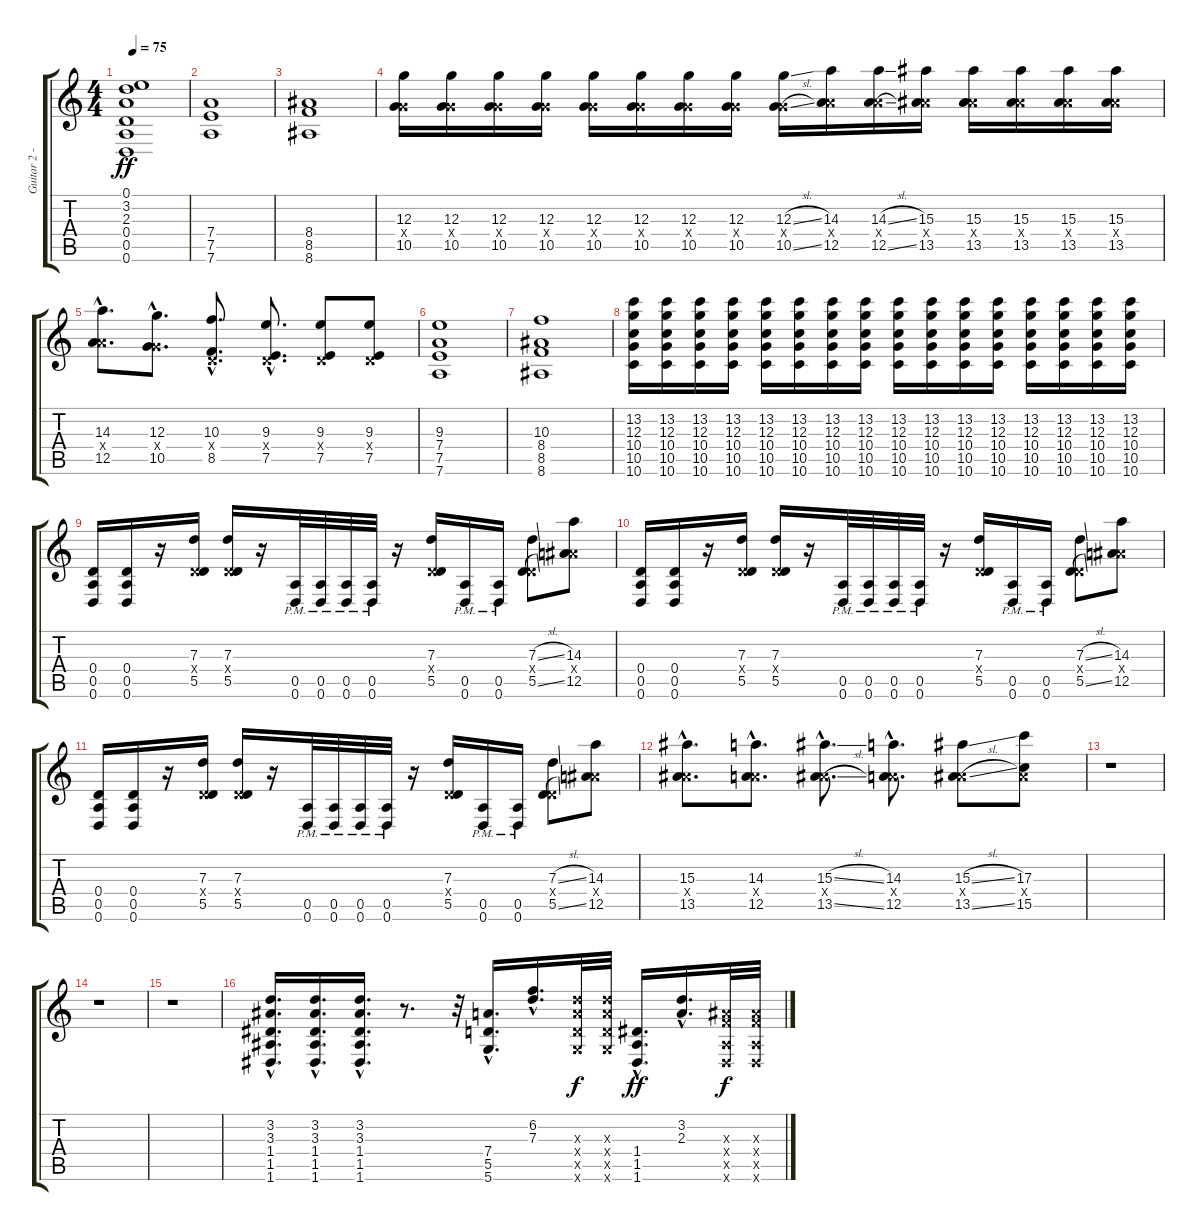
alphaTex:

\track ("Guitar 2 - Tom" "Guitar 2 -") {instrument distortionguitar}
\staff {score tabs}
\tuning (E4 B3 G3 D3 A2 D2) {hide}
\ts (4 4)
\tempo 75
\clef g2
\ks c
(0.1 3.2 2.3 0.4 0.5 0.6).1{dy ff} |
(7.4 7.5 7.6).1 |
(8.4 8.5 8.6).1 |
(12.3 5.4{x} 10.5).16 (12.3 5.4{x} 10.5).16 (12.3 5.4{x} 10.5).16 (12.3 5.4{x} 10.5).16 (12.3 5.4{x} 10.5).16 (12.3 5.4{x} 10.5).16 (12.3 5.4{x} 10.5).16 (12.3 5.4{x} 10.5).16 (12.3{sl} 5.4{x} 10.5{sl}).16 (14.3 7.4{x} 12.5).16 (14.3{sl} 7.4{x} 12.5{sl}).16 (15.3 8.4{x} 13.5).16 (15.3 8.4{x} 13.5).16 (15.3 8.4{x} 13.5).16 (15.3 8.4{x} 13.5).16 (15.3 8.4{x} 13.5).16 |
(14.3{hac} 7.4{hac x} 12.5{hac}).8{d} (12.3{hac} 5.4{hac x} 10.5{hac}).8{d} (10.3{hac} 0.4{hac x} 8.5{hac}).8{d} (9.3{hac} 0.4{hac x} 7.5{hac}).8{d} (9.3 0.4{x} 7.5).8 (9.3 0.4{x} 7.5).8 |
(9.3 7.4 7.5 7.6).1 |
(10.3 8.4 8.5 8.6).1 |
(13.2 12.3 10.4 10.5 10.6).16 (13.2 12.3 10.4 10.5 10.6).16 (13.2 12.3 10.4 10.5 10.6).16 (13.2 12.3 10.4 10.5 10.6).16 (13.2 12.3 10.4 10.5 10.6).16 (13.2 12.3 10.4 10.5 10.6).16 (13.2 12.3 10.4 10.5 10.6).16 (13.2 12.3 10.4 10.5 10.6).16 (13.2 12.3 10.4 10.5 10.6).16 (13.2 12.3 10.4 10.5 10.6).16 (13.2 12.3 10.4 10.5 10.6).16 (13.2 12.3 10.4 10.5 10.6).16 (13.2 12.3 10.4 10.5 10.6).16 (13.2 12.3 10.4 10.5 10.6).16 (13.2 12.3 10.4 10.5 10.6).16 (13.2 12.3 10.4 10.5 10.6).16 |
(0.4 0.5 0.6).16 (0.4 0.5 0.6).16 r.16 (7.3 0.4{x} 5.5).16 (7.3 0.4{x} 5.5).16 r.16 (0.5 0.6{pm}).32 (0.5 0.6{pm}).32 (0.5 0.6{pm}).32 (0.5 0.6{pm}).32 r.16 (7.3 0.4{x} 5.5).16 (0.5 0.6{pm}).16 (0.5 0.6{pm}).16 (7.3{sl} 0.4{x} 5.5{sl}).8 (14.3 8.4{x} 12.5).8 |
(0.4 0.5 0.6).16 (0.4 0.5 0.6).16 r.16 (7.3 0.4{x} 5.5).16 (7.3 0.4{x} 5.5).16 r.16 (0.5 0.6{pm}).32 (0.5 0.6{pm}).32 (0.5 0.6{pm}).32 (0.5 0.6{pm}).32 r.16 (7.3 0.4{x} 5.5).16 (0.5 0.6{pm}).16 (0.5 0.6{pm}).16 (7.3{sl} 0.4{x} 5.5{sl}).8 (14.3 8.4{x} 12.5).8 |
(0.4 0.5 0.6).16 (0.4 0.5 0.6).16 r.16 (7.3 0.4{x} 5.5).16 (7.3 0.4{x} 5.5).16 r.16 (0.5 0.6{pm}).32 (0.5 0.6{pm}).32 (0.5 0.6{pm}).32 (0.5 0.6{pm}).32 r.16 (7.3 0.4{x} 5.5).16 (0.5 0.6{pm}).16 (0.5 0.6{pm}).16 (7.3{sl} 0.4{x} 5.5{sl}).8 (14.3 8.4{x} 12.5).8 |
(15.3{hac} 7.4{hac x} 13.5{hac}).8{d} (14.3{hac} 7.4{hac x} 12.5{hac}).8{d} (15.3{sl hac} 7.4{hac x} 13.5{sl hac}).8{d} (14.3{hac} 7.4{hac x} 12.5{hac}).8{d} (15.3{sl} 8.4{x} 13.5{sl}).8 (17.3 8.4{x} 15.5).8 |
r.1 |
r.1 |
r.1 |
(3.2{hac} 3.3{hac} 1.4{hac} 1.5{hac} 1.6{hac}).16{d} (3.2{hac} 3.3{hac} 1.4{hac} 1.5{hac} 1.6{hac}).16{d} (3.2{hac} 3.3{hac} 1.4{hac} 1.5{hac} 1.6{hac}).16{d} r.8{d} r.32 (7.4{hac} 5.5{hac} 5.6{hac}).16{d} (6.2{hac} 7.3{hac}).16{d} (7.3{x} 7.4{x} 5.5{x} 5.6{x}).32{dy f} (7.3{x} 7.4{x} 5.5{x} 5.6{x}).32 (1.4{hac} 1.5{hac} 1.6{hac}).16{d dy ff} (3.2 2.3{hac}).16{d} (3.3{x} 3.4{x} 1.5{x} 1.6{x}).32{dy f} (3.3{x} 3.4{x} 1.5{x} 1.6{x}).32
